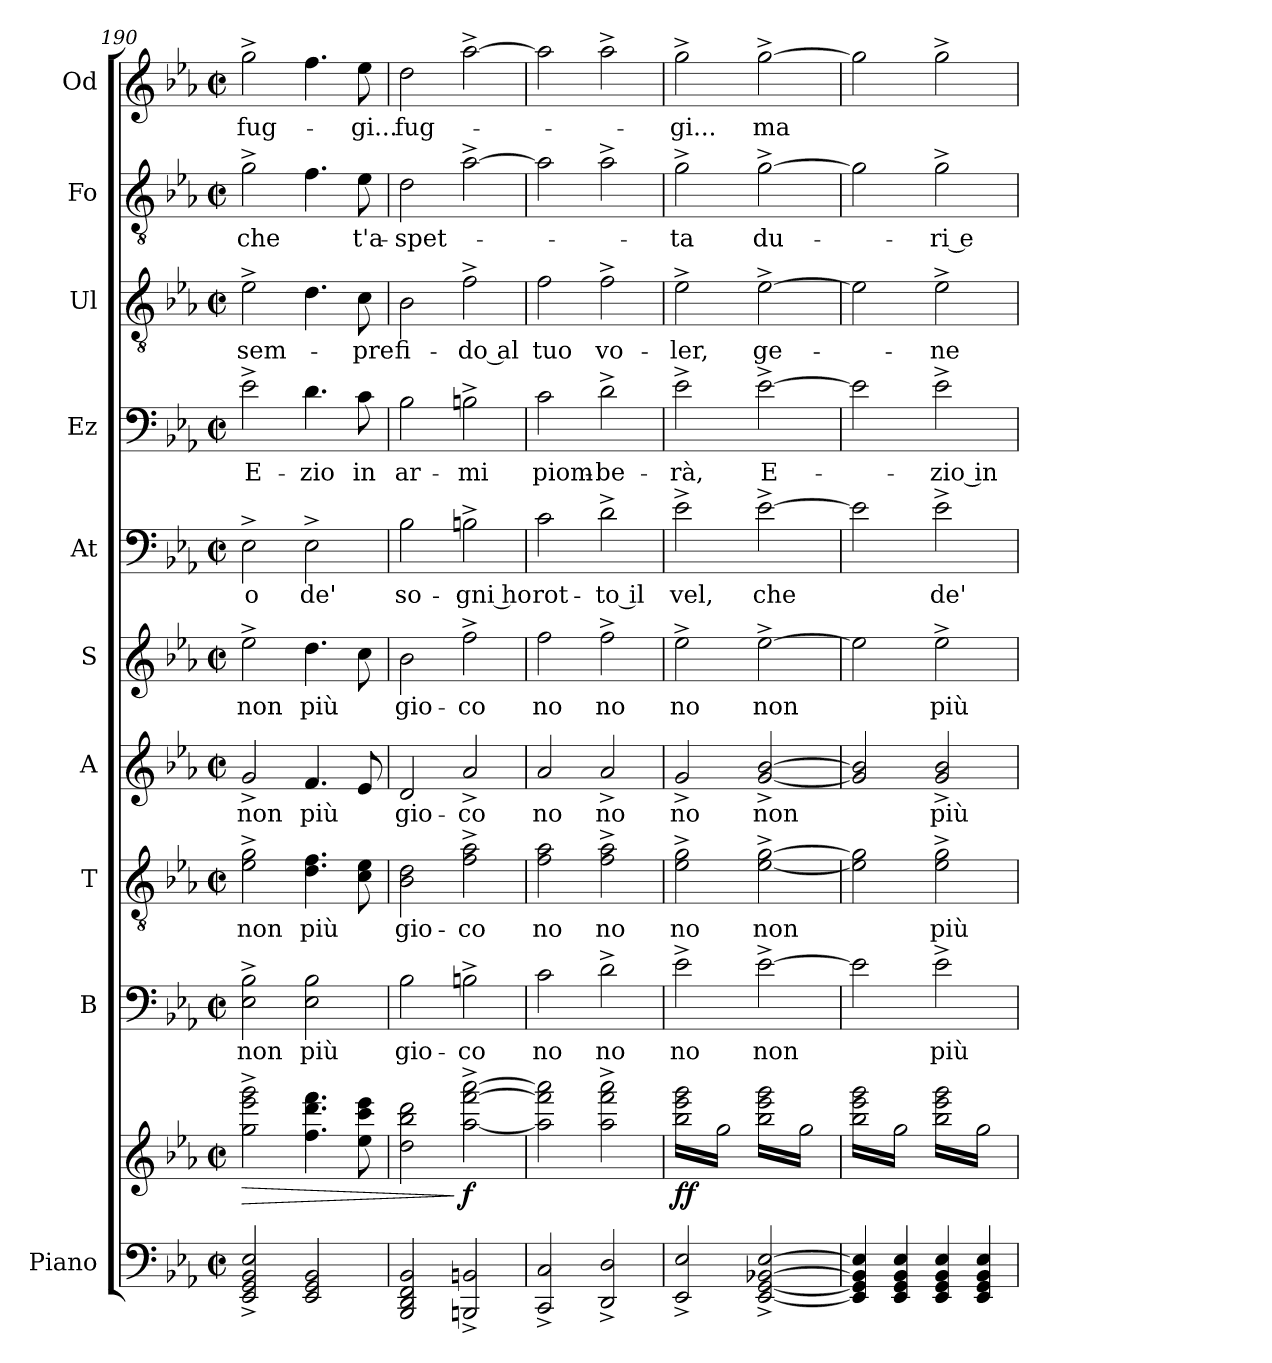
**kern	**kern	**dynam	**kern	**text	**kern	**text	**kern	**text	**kern	**text	**kern	**text	**kern	**text	**kern	**text	**kern	**text	**kern	**text
*part10	*part10	*part10	*part9	*part9	*part8	*part8	*part7	*part7	*part6	*part6	*part5	*part5	*part4	*part4	*part3	*part3	*part2	*part2	*part1	*part1
*staff11	*staff10	*staff10/11	*staff9	*staff9	*staff8	*staff8	*staff7	*staff7	*staff6	*staff6	*staff5	*staff5	*staff4	*staff4	*staff3	*staff3	*staff2	*staff2	*staff1	*staff1
*I"Piano	*	*	*I"B	*	*I"T	*	*I"A	*	*I"S	*	*I"At	*	*I"Ez	*	*I"Ul	*	*I"Fo	*	*I"Od	*
*I'Pno	*	*	*I'B	*	*I'T	*	*I'A	*	*I'S	*	*I'At	*	*I'Ez	*	*I'Ul	*	*I'Fo	*	*I'Od	*
*clefF4	*clefG2	*	*clefF4	*	*clefGv2	*	*clefG2	*	*clefG2	*	*clefF4	*	*clefF4	*	*clefGv2	*	*clefGv2	*	*clefG2	*
*k[b-e-a-]	*k[b-e-a-]	*	*k[b-e-a-]	*	*k[b-e-a-]	*	*k[b-e-a-]	*	*k[b-e-a-]	*	*k[b-e-a-]	*	*k[b-e-a-]	*	*k[b-e-a-]	*	*k[b-e-a-]	*	*k[b-e-a-]	*
*M2/2	*M2/2	*	*M2/2	*	*M2/2	*	*M2/2	*	*M2/2	*	*M2/2	*	*M2/2	*	*M2/2	*	*M2/2	*	*M2/2	*
*met(c|)	*met(c|)	*	*met(c|)	*	*met(c|)	*	*met(c|)	*	*met(c|)	*	*met(c|)	*	*met(c|)	*	*met(c|)	*	*met(c|)	*	*met(c|)	*
=190	=190	=190	=190	=190	=190	=190	=190	=190	=190	=190	=190	=190	=190	=190	=190	=190	=190	=190	=190	=190
!	!	!LO:HP:b	!	!LO:LY:b	!	!LO:LY:b	!	!LO:LY:b	!	!LO:LY:b	!	!LO:LY:b	!	!LO:LY:b	!	!LO:LY:b	!	!LO:LY:b	!	!LO:LY:b
2EE-/^ 2GG/^ 2BB-/^ 2E-/^	2gg\^ 2eee-\^ 2ggg\^	>	2E-\^ 2B-!\^	non	2e-!\^ 2g\^	non	2g^/	non	2ee-^\	non	2E-^\	-o	2e-^\	E-	2e-^\	sem-	2g^\	che	2gg^\	fug-
!	!	!	!	!LO:LY:b	!	!LO:LY:b	!	!LO:LY:b	!	!LO:LY:b	!	!LO:LY:b	!	!LO:LY:b	!	!	!	!	!	!
2EE-/ 2GG/ 2BB-/	4.ff\ 4.ddd\ 4.fff\	.	2E-\ 2B-!\	più	4.d!\ 4.f\	più	4.f/	più	4.dd\	più	2E-^\	de'	4.d\	-zio	4.d\	.	4.f\	.	4.ff\	.
!	!	!	!	!	!	!	!	!	!	!	!	!	!	!LO:LY:b	!	!LO:LY:b	!	!LO:LY:b	!	!LO:LY:b
.	8ee-\ 8ccc\ 8eee-\	.	.	.	8c!\ 8e-\	.	8e-/	.	8cc\	.	.	.	8c\	in	8c\	-pre	8e-\	t'a-	8ee-\	-gi...
=191	=191	=191	=191	=191	=191	=191	=191	=191	=191	=191	=191	=191	=191	=191	=191	=191	=191	=191	=191	=191
!	!	!	!	!LO:LY:b	!	!LO:LY:b	!	!LO:LY:b	!	!LO:LY:b	!	!LO:LY:b	!	!LO:LY:b	!	!LO:LY:b	!	!LO:LY:b	!	!LO:LY:b
2BBB-/ 2DD/ 2FF/ 2BB-/	2dd\ 2bb-\ 2ddd\	.	2B-\	gio-	2B-!\ 2d\	gio-	2d/	gio-	2b-\	gio-	2B-\	so-	2B-\	ar-	2B-\	fi-	2d\	-spet-	2dd\	fug-
!	!	!LO:DY:n=1:b	!	!LO:LY:b	!	!LO:LY:b	!	!LO:LY:b	!	!LO:LY:b	!	!LO:LY:b	!	!LO:LY:b	!	!LO:LY:b	!	!	!	!
2BBBn/^ 2BBn/^	[2aa-\^ [2fff\^ [2aaa-\^	] f	2Bn^\	-co	2f!\^ 2a-\^	-co	2a-^/	-co	2ff^\	-co	2Bn^\	-gni ho	2Bn^\	-mi	2f^\	-do al	[2a-^\	.	[2aa-^\	.
!!LO:PB:g=z
=192	=192	=192	=192	=192	=192	=192	=192	=192	=192	=192	=192	=192	=192	=192	=192	=192	=192	=192	=192	=192
!	!	!	!	!LO:LY:b	!	!LO:LY:b	!	!LO:LY:b	!	!LO:LY:b	!	!LO:LY:b	!	!LO:LY:b	!	!LO:LY:b	!	!	!	!
2CC/^ 2C/^	2aa-\] 2fff\] 2aaa-\]	.	2c\	no	2f!\ 2a-\	no	2a-/	no	2ff\	no	2c\	rot-	2c\	piom-	2f\	tuo	2a-\]	.	2aa-\]	.
!	!	!	!	!LO:LY:b	!	!LO:LY:b	!	!LO:LY:b	!	!LO:LY:b	!	!LO:LY:b	!	!LO:LY:b	!	!LO:LY:b	!	!	!	!
2DD/^ 2D/^	2aa-\^ 2fff\^ 2aaa-\^	.	2d^\	no	2f!\^ 2a-\^	no	2a-^/	no	2ff^\	no	2d^\	-to il	2d^\	-be-	2f^\	vo-	2a-^\	.	2aa-^\	.
=193	=193	=193	=193	=193	=193	=193	=193	=193	=193	=193	=193	=193	=193	=193	=193	=193	=193	=193	=193	=193
!	!	!LO:DY:b	!	!LO:LY:b	!	!LO:LY:b	!	!LO:LY:b	!	!LO:LY:b	!	!LO:LY:b	!	!LO:LY:b	!	!LO:LY:b	!	!LO:LY:b	!	!LO:LY:b
*	*tremolo	*	*	*	*	*	*	*	*	*	*	*	*	*	*	*	*	*	*	*
2EE-/^ 2E-/^	16bb-\ 16eee-\ 16ggg\LL	ff	2e-^\	no	2e-!\^ 2g\^	no	2g^/	no	2ee-^\	no	2e-^\	vel,	2e-^\	-rà,	2e-^\	-ler,	2g^\	-ta	2gg^\	-gi...
.	16gg\	.	.	.	.	.	.	.	.	.	.	.	.	.	.	.	.	.	.	.
.	16bb-\ 16eee-\ 16ggg\	.	.	.	.	.	.	.	.	.	.	.	.	.	.	.	.	.	.	.
.	16gg\	.	.	.	.	.	.	.	.	.	.	.	.	.	.	.	.	.	.	.
.	16bb-\ 16eee-\ 16ggg\	.	.	.	.	.	.	.	.	.	.	.	.	.	.	.	.	.	.	.
.	16gg\	.	.	.	.	.	.	.	.	.	.	.	.	.	.	.	.	.	.	.
.	16bb-\ 16eee-\ 16ggg\	.	.	.	.	.	.	.	.	.	.	.	.	.	.	.	.	.	.	.
.	16gg\JJ	.	.	.	.	.	.	.	.	.	.	.	.	.	.	.	.	.	.	.
!	!	!	!	!LO:LY:b	!	!LO:LY:b	!	!LO:LY:b	!	!LO:LY:b	!	!LO:LY:b	!	!LO:LY:b	!	!LO:LY:b	!	!LO:LY:b	!	!LO:LY:b
[2EE-/^ [2GG/^ [2BB-X/^ [2E-/^	16bb-\ 16eee-\ 16ggg\LL	.	[2e-^\	non	[2e-!\^ [2g\^	non	[2g/^ [2b-!/^	non	[2ee-^\	non	[2e-^\	che	[2e-^\	E-	[2e-^\	ge-	[2g^\	du-	[2gg^\	ma
.	16gg\	.	.	.	.	.	.	.	.	.	.	.	.	.	.	.	.	.	.	.
.	16bb-\ 16eee-\ 16ggg\	.	.	.	.	.	.	.	.	.	.	.	.	.	.	.	.	.	.	.
.	16gg\	.	.	.	.	.	.	.	.	.	.	.	.	.	.	.	.	.	.	.
.	16bb-\ 16eee-\ 16ggg\	.	.	.	.	.	.	.	.	.	.	.	.	.	.	.	.	.	.	.
.	16gg\	.	.	.	.	.	.	.	.	.	.	.	.	.	.	.	.	.	.	.
.	16bb-\ 16eee-\ 16ggg\	.	.	.	.	.	.	.	.	.	.	.	.	.	.	.	.	.	.	.
.	16gg\JJ	.	.	.	.	.	.	.	.	.	.	.	.	.	.	.	.	.	.	.
=194	=194	=194	=194	=194	=194	=194	=194	=194	=194	=194	=194	=194	=194	=194	=194	=194	=194	=194	=194	=194
4EE-/] 4GG/] 4BB-/] 4E-/]	16bb-\ 16eee-\ 16ggg\LL	.	2e-\]	.	2e-!\] 2g\]	.	2g/] 2b-!/]	.	2ee-\]	.	2e-\]	.	2e-\]	.	2e-\]	.	2g\]	.	2gg\]	.
.	16gg\	.	.	.	.	.	.	.	.	.	.	.	.	.	.	.	.	.	.	.
.	16bb-\ 16eee-\ 16ggg\	.	.	.	.	.	.	.	.	.	.	.	.	.	.	.	.	.	.	.
.	16gg\	.	.	.	.	.	.	.	.	.	.	.	.	.	.	.	.	.	.	.
4EE-/ 4GG/ 4BB-/ 4E-/	16bb-\ 16eee-\ 16ggg\	.	.	.	.	.	.	.	.	.	.	.	.	.	.	.	.	.	.	.
.	16gg\	.	.	.	.	.	.	.	.	.	.	.	.	.	.	.	.	.	.	.
.	16bb-\ 16eee-\ 16ggg\	.	.	.	.	.	.	.	.	.	.	.	.	.	.	.	.	.	.	.
.	16gg\JJ	.	.	.	.	.	.	.	.	.	.	.	.	.	.	.	.	.	.	.
!	!	!	!	!LO:LY:b	!	!LO:LY:b	!	!LO:LY:b	!	!LO:LY:b	!	!LO:LY:b	!	!LO:LY:b	!	!LO:LY:b	!	!LO:LY:b	!	!
4EE-/ 4GG/ 4BB-/ 4E-/	16bb-\ 16eee-\ 16ggg\LL	.	2e-^\	più	2e-!\^ 2g\^	più	2g/^ 2b-!/^	più	2ee-^\	più	2e-^\	de'	2e-^\	-zio in	2e-^\	-ne-	2g^\	-ri e-	2gg^\	.
.	16gg\	.	.	.	.	.	.	.	.	.	.	.	.	.	.	.	.	.	.	.
.	16bb-\ 16eee-\ 16ggg\	.	.	.	.	.	.	.	.	.	.	.	.	.	.	.	.	.	.	.
.	16gg\	.	.	.	.	.	.	.	.	.	.	.	.	.	.	.	.	.	.	.
4EE-/ 4GG/ 4BB-/ 4E-/	16bb-\ 16eee-\ 16ggg\	.	.	.	.	.	.	.	.	.	.	.	.	.	.	.	.	.	.	.
.	16gg\	.	.	.	.	.	.	.	.	.	.	.	.	.	.	.	.	.	.	.
.	16bb-\ 16eee-\ 16ggg\	.	.	.	.	.	.	.	.	.	.	.	.	.	.	.	.	.	.	.
.	16gg\JJ	.	.	.	.	.	.	.	.	.	.	.	.	.	.	.	.	.	.	.
*	*Xtremolo	*	*	*	*	*	*	*	*	*	*	*	*	*	*	*	*	*	*	*
.	.	.	.	.	.	.	.	.	.	.	.	.	.	.	.	.	.	.	.	.
.	.	.	.	.	.	.	.	.	.	.	.	.	.	.	.	.	.	.	.	.
.	.	.	.	.	.	.	.	.	.	.	.	.	.	.	.	.	.	.	.	.
.	.	.	.	.	.	.	.	.	.	.	.	.	.	.	.	.	.	.	.	.
=	=	=	=	=	=	=	=	=	=	=	=	=	=	=	=	=	=	=	=	=
*-	*-	*-	*-	*-	*-	*-	*-	*-	*-	*-	*-	*-	*-	*-	*-	*-	*-	*-	*-	*-
